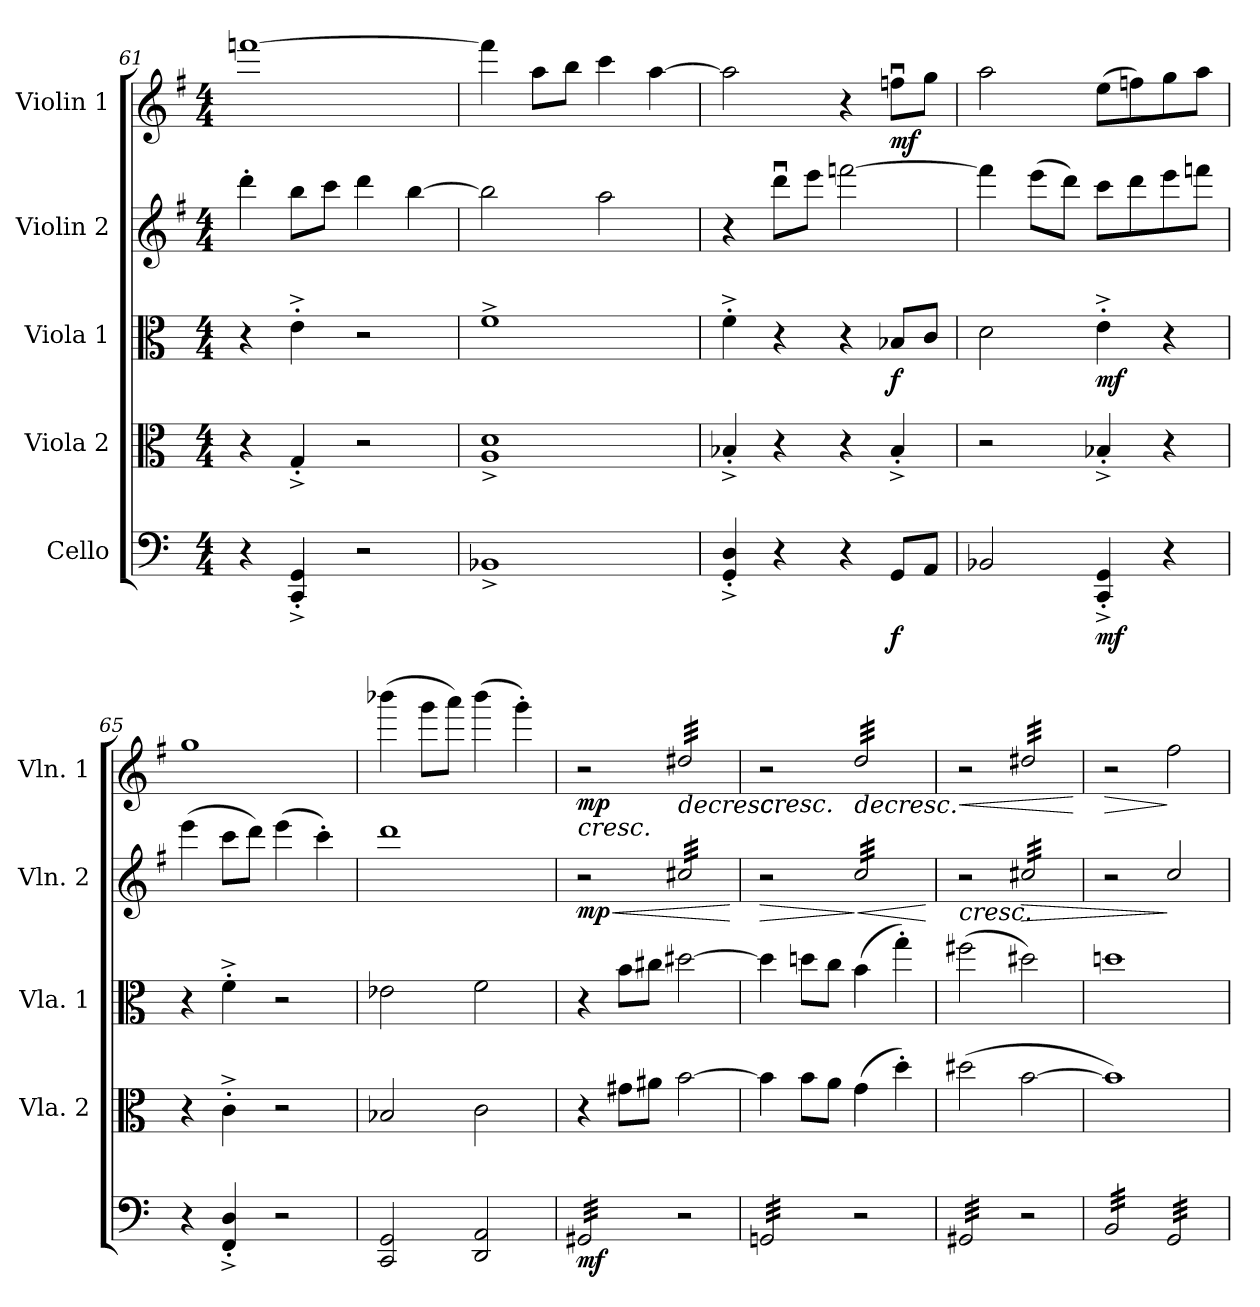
**kern	**dynam	**kern	**kern	**dynam	**kern	**dynam	**kern	**dynam
*part5	*part5	*part4	*part3	*part3	*part2	*part2	*part1	*part1
*staff5	*staff5	*staff4	*staff3	*staff3	*staff2	*staff2	*staff1	*staff1
*I"Cello	*	*I"Viola 2	*I"Viola 1	*	*I"Violin 2	*	*I"Violin 1	*
*	*	*I'Vla. 2	*I'Vla. 1	*	*I'Vln. 2	*	*I'Vln. 1	*
!!LO:PB:g=z
*clefF4	*	*clefC3	*clefC3	*	*clefG2	*	*clefG2	*
*	*	*	*	*	*ITrd4c7	*	*ITrd4c7	*
*k[]	*	*k[]	*k[]	*	*k[]	*	*k[]	*
*C:	*	*C:	*C:	*	*C:	*	*C:	*
*M4/4	*	*M4/4	*M4/4	*	*M4/4	*	*M4/4	*
=61	=61	=61	=61	=61	=61	=61	=61	=61
4r	.	4r	4r	.	4gg'>\	.	[1bb-X	.
4CC/^<'< 4GG/^<'<	.	4G^<'</	4e^>'>\	.	8ee\L	.	.	.
.	.	.	.	.	8ff\J	.	.	.
2r	.	2r	2r	.	4gg\	.	.	.
.	.	.	.	.	[4ee\	.	.	.
=62	=62	=62	=62	=62	=62	=62	=62	=62
1BB-X^<	.	1A^< 1d^<	1f^>	.	2ee\]	.	4bb-\]	.
.	.	.	.	.	.	.	8dd\L	.
.	.	.	.	.	.	.	8ee\J	.
.	.	.	.	.	2dd\	.	4ff\	.
.	.	.	.	.	.	.	[4dd\	.
=63	=63	=63	=63	=63	=63	=63	=63	=63
4GG/^<'< 4D/^<'<	.	4B-X^<'</	4f^>'>\	.	4r	.	2dd\]	.
4r	.	4r	4r	.	8ggu>\L	.	.	.
.	.	.	.	.	8aa\J	.	.	.
4r	.	4r	4r	.	[2bb-X\	.	4r	.
!	!LO:DY:b	!	!	!LO:DY:b	!	!	!	!LO:DY:b
8GG/L	f	4B-^<'</	8B-X/L	f	.	.	8b-Xu>\L	mf
8AA/J	.	.	8c/J	.	.	.	8cc\J	.
=64	=64	=64	=64	=64	=64	=64	=64	=64
2BB-X/	.	2r	2d\	.	4bb-\]	.	2dd\	.
.	.	.	.	.	(>8aa\L	.	.	.
.	.	.	.	.	8gg\J)	.	.	.
!	!LO:DY:b	!	!	!LO:DY:b	!	!	!	!
4CC/^<'< 4GG/^<'<	mf	4B-X^<'</	4e^>'>\	mf	8ff\L	.	(>8a\L	.
.	.	.	.	.	8gg\	.	8b-X\)	.
4r	.	4r	4r	.	8aa\	.	8cc\	.
.	.	.	.	.	8bb-X\J	.	8dd\J	.
=65	=65	=65	=65	=65	=65	=65	=65	=65
4r	.	4r	4r	.	(>4aa\	.	1cc	.
4FF/^<'< 4D/^<'<	.	4c^>'>\	4f^>'>\	.	8ff\L	.	.	.
.	.	.	.	.	8gg\J)	.	.	.
2r	.	2r	2r	.	(>4aa\	.	.	.
.	.	.	.	.	4ff'>\)	.	.	.
!!LO:LB:g=z
=66	=66	=66	=66	=66	=66	=66	=66	=66
2CC/ 2GG/	.	2B-X/	2e-X\	.	1gg	.	(>4eee-X\	.
.	.	.	.	.	.	.	8ccc\L	.
.	.	.	.	.	.	.	8ddd\J)	.
2DD/ 2AA/	.	2c\	2f\	.	.	.	(>4eee-\	.
.	.	.	.	.	.	.	4ccc'>\)	.
=67	=67	=67	=67	=67	=67	=67	=67	=67
!	!LO:DY:b	!	!	!	!	!LO:HP:b	!	!LO:HP:b
!	!	!	!	!	!	!LO:DY:n=1:b	!	!LO:DY:n=1:b
*tremolo	*	*	*	*	*	*	*	*
32GG#X/LLL	mf	4r	4r	.	2r	< mp	2r	< mp
32GG#X/	.	.	.	.	.	.	.	.
32GG#X/	.	.	.	.	.	.	.	.
32GG#X/	.	.	.	.	.	.	.	.
32GG#X/	.	.	.	.	.	.	.	.
32GG#X/	.	.	.	.	.	.	.	.
32GG#X/	.	.	.	.	.	.	.	.
32GG#X/	.	.	.	.	.	.	.	.
32GG#X/	.	8g#X\L	8b\L	.	.	.	.	.
32GG#X/	.	.	.	.	.	.	.	.
32GG#X/	.	.	.	.	.	.	.	.
32GG#X/	.	.	.	.	.	.	.	.
32GG#X/	.	8a#X\J	8cc#X\J	.	.	.	.	.
32GG#X/	.	.	.	.	.	.	.	.
32GG#X/	.	.	.	.	.	.	.	.
32GG#X/JJJ	.	.	.	.	.	.	.	.
!	!	!	!	!	!	!	!	!LO:HP:b
*	*	*	*	*	*tremolo	*	*	*
*	*	*	*	*	*	*	*tremolo	*
2r	.	[2b\	[2dd#X\	.	32f#X/LLL	.	32g#X/LLL	>
.	.	.	.	.	32f#X/	.	32g#X/	.
.	.	.	.	.	32f#X/	.	32g#X/	.
.	.	.	.	.	32f#X/	.	32g#X/	.
.	.	.	.	.	32f#X/	.	32g#X/	.
.	.	.	.	.	32f#X/	.	32g#X/	.
.	.	.	.	.	32f#X/	.	32g#X/	.
.	.	.	.	.	32f#X/	.	32g#X/	.
.	.	.	.	.	32f#X/	.	32g#X/	.
.	.	.	.	.	32f#X/	.	32g#X/	.
.	.	.	.	.	32f#X/	.	32g#X/	.
.	.	.	.	.	32f#X/	.	32g#X/	.
.	.	.	.	.	32f#X/	.	32g#X/	.
.	.	.	.	.	32f#X/	.	32g#X/	.
.	.	.	.	.	32f#X/	.	32g#X/	.
.	.	.	.	.	32f#X/JJJ	.	32g#X/JJJ	.
.	.	.	.	.	.	[	.	[
=68	=68	=68	=68	=68	=68	=68	=68	=68
!	!	!	!	!	!	!LO:HP:b	!	!LO:HP:b
32GGn/LLL	.	4b\]	4dd#\]	.	2r	>	2r	<
32GGn/	.	.	.	.	.	.	.	.
32GGn/	.	.	.	.	.	.	.	.
32GGn/	.	.	.	.	.	.	.	.
32GGn/	.	.	.	.	.	.	.	.
32GGn/	.	.	.	.	.	.	.	.
32GGn/	.	.	.	.	.	.	.	.
32GGn/	.	.	.	.	.	.	.	.
32GGn/	.	8b\L	8ddn\L	.	.	.	.	.
32GGn/	.	.	.	.	.	.	.	.
32GGn/	.	.	.	.	.	.	.	.
32GGn/	.	.	.	.	.	.	.	.
32GGn/	.	8a\J	8cc\J	.	.	.	.	.
32GGn/	.	.	.	.	.	.	.	.
32GGn/	.	.	.	.	.	.	.	.
32GGn/JJJ	.	.	.	.	.	.	.	.
!	!	!	!	!	!	!LO:HP:n=1:b	!	!LO:HP:n=1:b
2r	.	(>4g\	(>4b\	.	32f/LLL	] <	32g/LLL	] >
.	.	.	.	.	32f/	.	32g/	.
.	.	.	.	.	32f/	.	32g/	.
.	.	.	.	.	32f/	.	32g/	.
.	.	.	.	.	32f/	.	32g/	.
.	.	.	.	.	32f/	.	32g/	.
.	.	.	.	.	32f/	.	32g/	.
.	.	.	.	.	32f/	.	32g/	.
.	.	4dd'>\)	4gg'>\)	.	32f/	.	32g/	.
.	.	.	.	.	32f/	.	32g/	.
.	.	.	.	.	32f/	.	32g/	.
.	.	.	.	.	32f/	.	32g/	.
.	.	.	.	.	32f/	.	32g/	.
.	.	.	.	.	32f/	.	32g/	.
.	.	.	.	.	32f/	.	32g/	.
.	.	.	.	.	32f/JJJ	.	32g/JJJ	.
.	.	.	.	.	.	[	.	[
=69	=69	=69	=69	=69	=69	=69	=69	=69
!	!	!	!	!	!	!LO:HP:b	!	!
!	!	!	!	!	!	!LO:HP:n=1:b	!	!LO:HP:b
32GG#X/LLL	.	(>2dd#X\	(>2ff#X\	.	2r	> <	2r	<
32GG#X/	.	.	.	.	.	.	.	.
32GG#X/	.	.	.	.	.	.	.	.
32GG#X/	.	.	.	.	.	.	.	.
32GG#X/	.	.	.	.	.	.	.	.
32GG#X/	.	.	.	.	.	.	.	.
32GG#X/	.	.	.	.	.	.	.	.
32GG#X/	.	.	.	.	.	.	.	.
32GG#X/	.	.	.	.	.	.	.	.
32GG#X/	.	.	.	.	.	.	.	.
32GG#X/	.	.	.	.	.	.	.	.
32GG#X/	.	.	.	.	.	.	.	.
32GG#X/	.	.	.	.	.	.	.	.
32GG#X/	.	.	.	.	.	.	.	.
32GG#X/	.	.	.	.	.	.	.	.
32GG#X/JJJ	.	.	.	.	.	.	.	.
!	!	!	!	!	!	!LO:HP:n=1:b	!	!
2r	.	[2b\	2dd#X\)	.	32f#X/LLL	] >	32g#X/LLL	]
.	.	.	.	.	32f#X/	.	32g#X/	.
.	.	.	.	.	32f#X/	.	32g#X/	.
.	.	.	.	.	32f#X/	.	32g#X/	.
.	.	.	.	.	32f#X/	.	32g#X/	.
.	.	.	.	.	32f#X/	.	32g#X/	.
.	.	.	.	.	32f#X/	.	32g#X/	.
.	.	.	.	.	32f#X/	.	32g#X/	.
.	.	.	.	.	32f#X/	.	32g#X/	.
.	.	.	.	.	32f#X/	.	32g#X/	.
.	.	.	.	.	32f#X/	.	32g#X/	.
.	.	.	.	.	32f#X/	.	32g#X/	.
.	.	.	.	.	32f#X/	.	32g#X/	.
.	.	.	.	.	32f#X/	.	32g#X/	.
.	.	.	.	.	32f#X/	.	32g#X/	.
.	.	.	.	.	32f#X/JJJ	.	32g#X/JJJ	.
*	*	*	*	*	*	*	*Xtremolo	*
*	*	*	*	*	*Xtremolo	*	*	*
.	.	.	.	.	.	[	.	[
=70	=70	=70	=70	=70	=70	=70	=70	=70
!	!	!	!	!	!	!	!	!LO:HP:b
32BB/LLL	.	1b])	1ddn	.	2r	.	2r	>
32BB/	.	.	.	.	.	.	.	.
32BB/	.	.	.	.	.	.	.	.
32BB/	.	.	.	.	.	.	.	.
32BB/	.	.	.	.	.	.	.	.
32BB/	.	.	.	.	.	.	.	.
32BB/	.	.	.	.	.	.	.	.
32BB/	.	.	.	.	.	.	.	.
32BB/	.	.	.	.	.	.	.	.
32BB/	.	.	.	.	.	.	.	.
32BB/	.	.	.	.	.	.	.	.
32BB/	.	.	.	.	.	.	.	.
32BB/	.	.	.	.	.	.	.	.
32BB/	.	.	.	.	.	.	.	.
32BB/	.	.	.	.	.	.	.	.
32BB/JJJ	.	.	.	.	.	.	.	.
32GG/LLL	.	.	.	.	2f/	]	2b\	]
32GG/	.	.	.	.	.	.	.	.
32GG/	.	.	.	.	.	.	.	.
32GG/	.	.	.	.	.	.	.	.
32GG/	.	.	.	.	.	.	.	.
32GG/	.	.	.	.	.	.	.	.
32GG/	.	.	.	.	.	.	.	.
32GG/	.	.	.	.	.	.	.	.
32GG/	.	.	.	.	.	.	.	.
32GG/	.	.	.	.	.	.	.	.
32GG/	.	.	.	.	.	.	.	.
32GG/	.	.	.	.	.	.	.	.
32GG/	.	.	.	.	.	.	.	.
32GG/	.	.	.	.	.	.	.	.
32GG/	.	.	.	.	.	.	.	.
32GG/JJJ	.	.	.	.	.	.	.	.
*Xtremolo	*	*	*	*	*	*	*	*
=	=	=	=	=	=	=	=	=
*-	*-	*-	*-	*-	*-	*-	*-	*-
